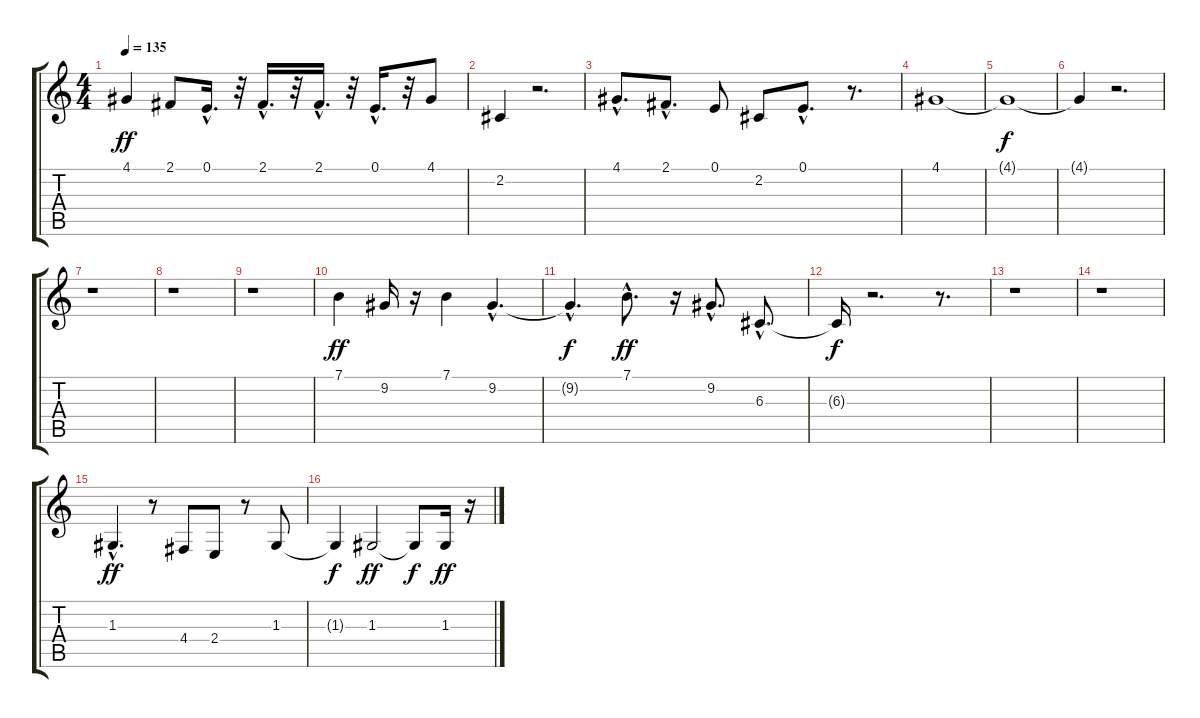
\track "" {instrument mutedtrumpet}
\staff {score tabs}
\tuning (E4 B3 G3 D3 A2 E2) {hide}
\ts (4 4)
\tempo 135
\clef g2
\ks c
4.1.4{dy ff} 2.1.8 0.1{hac}.16{d} r.32 2.1{hac}.16{d} r.32 2.1{hac}.16{d} r.32 0.1{hac}.16{d} r.32 4.1.8 |
2.2.4 r.2{d} |
4.1{hac}.8{d} 2.1{hac}.8{d} 0.1.8 2.2.8 0.1{hac}.8{d} r.8{d} |
4.1.1 |
4.1{t}.1{dy f} |
4.1{t}.4 r.2{d} |
r.1 |
r.1 |
r.1 |
7.1.4{dy ff} 9.2.16 r.16 7.1.4 9.2{hac}.4{d} |
9.2{hac t}.4{d dy f} 7.1{hac}.8{d dy ff} r.16 9.2{hac}.8{d} 6.3{hac}.8{d} |
6.3{t}.16{dy f} r.2{d} r.8{d} |
r.1 |
r.1 |
1.3{hac}.4{d dy ff} r.8 4.4.8 2.4.8 r.8 1.3.8 |
1.3{t}.4{dy f} 1.3.2{dy ff} 1.3{t}.8{dy f} 1.3.16{dy ff} r.16
